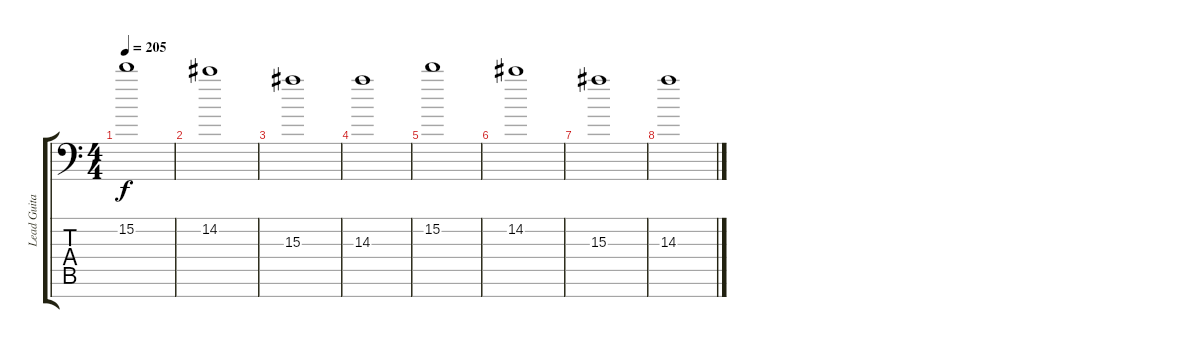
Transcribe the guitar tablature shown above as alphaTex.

\track ("Lead Guitar" "Lead Guita") {instrument distortionguitar}
\staff {score tabs}
\tuning (E4 B3 G3 D3 A2 E2 C-1) {hide}
\ts (4 4)
\tempo 205
\clef f4
\ks c
15.2.1{dy f} |
14.2.1 |
15.3.1 |
14.3.1 |
15.2.1 |
14.2.1 |
15.3.1 |
14.3.1
